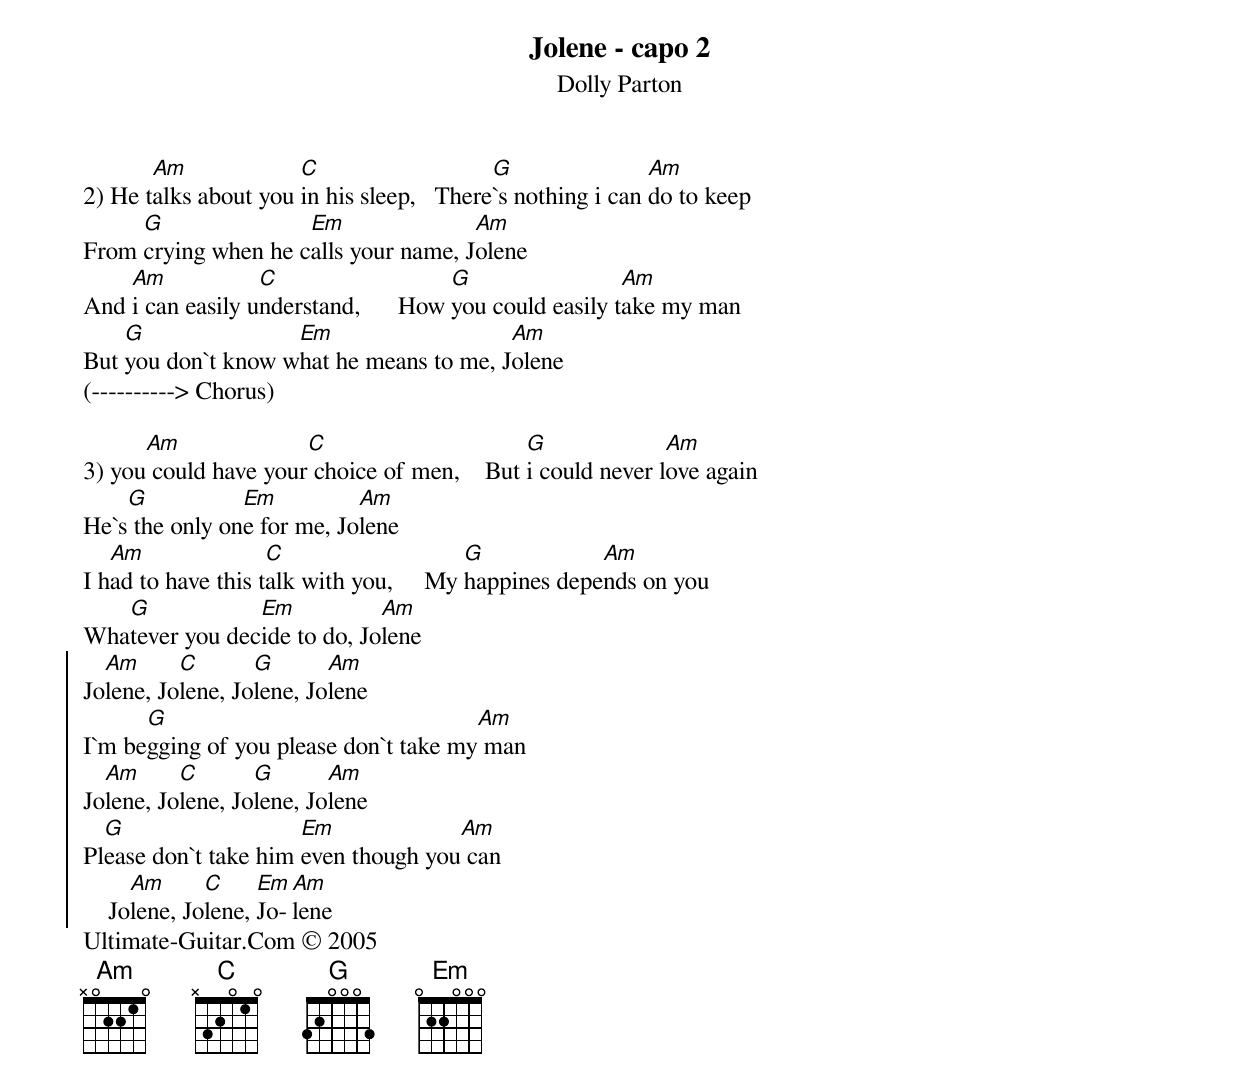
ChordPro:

{title:Jolene - capo 2}
{subtitle:Dolly Parton}
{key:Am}

2) He t[Am]alks about you [C]in his sleep,   There[G]`s nothing i can [Am]do to keep
From [G]crying when he c[Em]alls your name, J[Am]olene
And [Am]i can easily u[C]nderstand,      How [G]you could easily t[Am]ake my man
But [G]you don`t know w[Em]hat he means to me, J[Am]olene
(----------> Chorus)

3) you[Am] could have your[C] choice of men,    But [G]i could never l[Am]ove again
He`s[G] the only on[Em]e for me, Jo[Am]lene
I h[Am]ad to have this t[C]alk with you,     My [G]happines depe[Am]nds on you
Wha[G]tever you dec[Em]ide to do, Jo[Am]lene
{soc}
Jo[Am]lene, Jo[C]lene, Jo[G]lene, Jo[Am]lene
I`m be[G]gging of you please don`t take my[Am] man
Jo[Am]lene, Jo[C]lene, Jo[G]lene, Jo[Am]lene
Pl[G]ease don`t take him [Em]even though you[Am] can
    Jo[Am]lene, Jo[C]lene, [Em]Jo-[Am]lene
{eoc}
Ultimate-Guitar.Com © 2005
